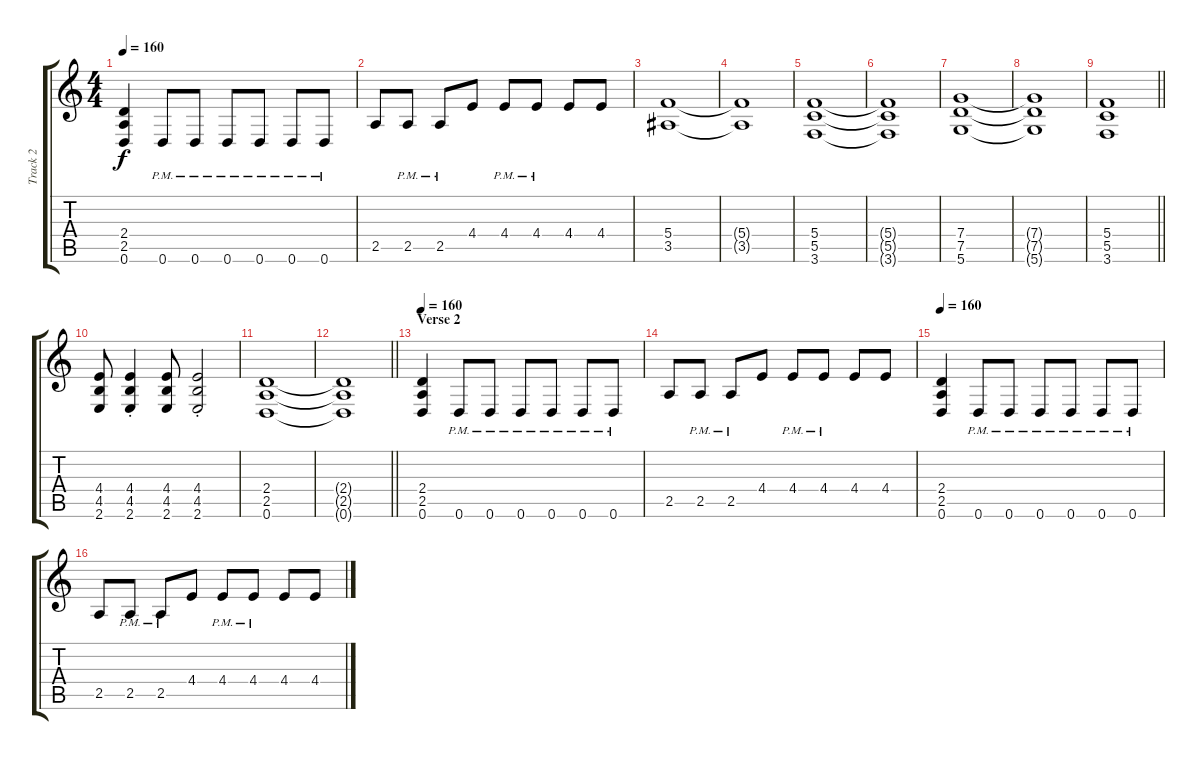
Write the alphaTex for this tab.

\track ("Track 2" "Track 2") {instrument overdrivenguitar}
\staff {score tabs}
\tuning (D4 A3 F3 C3 G2 D2) {hide}
\ts (4 4)
\tempo 160
\clef g2
\ks c
(2.4 2.5 0.6).4{dy f} 0.6{pm}.8 0.6{pm}.8 0.6{pm}.8 0.6{pm}.8 0.6{pm}.8 0.6{pm}.8 |
2.5.8 2.5{pm}.8 2.5{pm}.8 4.4.8 4.4{pm}.8 4.4{pm}.8 4.4.8 4.4.8 |
(5.4 3.5).1 |
(5.4{t} 3.5{t}).1 |
(5.4 5.5 3.6).1 |
(5.4{t} 5.5{t} 3.6{t}).1 |
(7.4 7.5 5.6).1 |
(7.4{t} 7.5{t} 5.6{t}).1 |
\barLineRight lightlight
(5.4 5.5 3.6).1 |
(4.4 4.5 2.6).8 (4.4{st} 4.5{st} 2.6{st}).4 (4.4 4.5 2.6).8 (4.4{st} 4.5{st} 2.6{st}).2 |
(2.4 2.5 0.6).1 |
\barLineRight lightlight
(2.4{t} 2.5{t} 0.6{t}).1 |
\section ("" "Verse 2")
\tempo 160
(2.4 2.5 0.6).4 0.6{pm}.8 0.6{pm}.8 0.6{pm}.8 0.6{pm}.8 0.6{pm}.8 0.6{pm}.8 |
2.5.8 2.5{pm}.8 2.5{pm}.8 4.4.8 4.4{pm}.8 4.4{pm}.8 4.4.8 4.4.8 |
\tempo 160
(2.4 2.5 0.6).4 0.6{pm}.8 0.6{pm}.8 0.6{pm}.8 0.6{pm}.8 0.6{pm}.8 0.6{pm}.8 |
2.5.8 2.5{pm}.8 2.5{pm}.8 4.4.8 4.4{pm}.8 4.4{pm}.8 4.4.8 4.4.8
